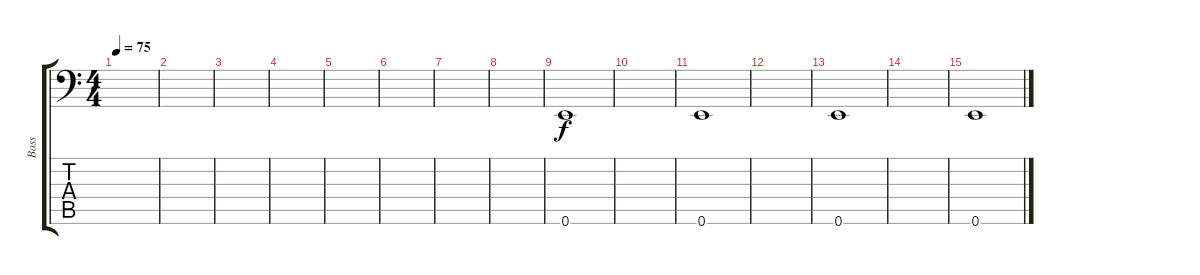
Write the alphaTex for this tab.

\track ("Bass" "Bass") {instrument electricbassfinger}
\staff {score tabs}
\tuning (E4 B3 G3 D3 A2 E1) {hide}
\ts (4 4)
\tempo 75
\clef f4
\ks c
|
|
|
|
|
|
|
|
0.6.1 |
|
0.6.1 |
|
0.6.1 |
|
0.6.1
